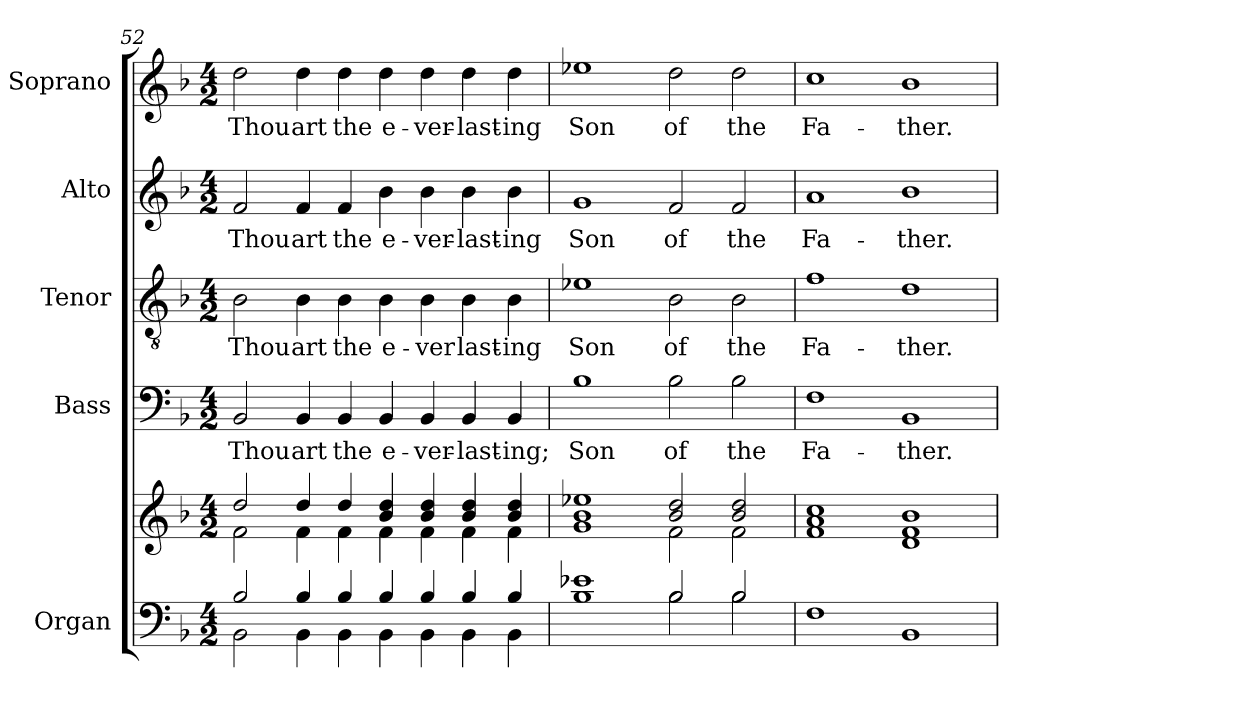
**kern	**kern	**kern	**text	**kern	**text	**kern	**text	**kern	**text
*part5	*part5	*part4	*part4	*part3	*part3	*part2	*part2	*part1	*part1
*staff6	*staff5	*staff4	*staff4	*staff3	*staff3	*staff2	*staff2	*staff1	*staff1
*I"Organ	*	*I"Bass	*	*I"Tenor	*	*I"Alto	*	*I"Soprano	*
*I'Org.	*	*I'B.	*	*I'T.	*	*I'A.	*	*I'S.	*
*clefF4	*clefG2	*clefF4	*	*clefGv2	*	*clefG2	*	*clefG2	*
*	*	*	*	*ITrd7c12	*	*	*	*	*
*k[b-]	*k[b-]	*k[b-]	*	*k[b-]	*	*k[b-]	*	*k[b-]	*
*F:	*F:	*F:	*	*F:	*	*F:	*	*F:	*
*M4/2	*M4/2	*M4/2	*	*M4/2	*	*M4/2	*	*M4/2	*
=52	=52	=52	=52	=52	=52	=52	=52	=52	=52
*^	*^	*	*	*	*	*	*	*	*
!	!	!	!	!	!LO:LY:b:color=#000000	!	!	!	!	!	!
!	!	!	!	!	!	!	!LO:LY:b:color=#000000	!	!	!	!
!	!	!	!	!	!	!	!	!	!LO:LY:b:color=#000000	!	!
!	!	!	!	!	!	!	!	!	!	!	!LO:LY:b:color=#000000
2B-i/	2BB-i\	2ddi/	2fi\	2BB-i/	Thou	2BB-i\	Thou	2fi/	Thou	2ddi\	Thou
!	!	!	!	!	!LO:LY:b:color=#000000	!	!	!	!	!	!
!	!	!	!	!	!	!	!LO:LY:b:color=#000000	!	!	!	!
!	!	!	!	!	!	!	!	!	!LO:LY:b:color=#000000	!	!
!	!	!	!	!	!	!	!	!	!	!	!LO:LY:b:color=#000000
4B-i/	4BB-i\	4ddi/	4fi\	4BB-i/	art	4BB-i\	art	4fi/	art	4ddi\	art
!	!	!	!	!	!LO:LY:b:color=#000000	!	!	!	!	!	!
!	!	!	!	!	!	!	!LO:LY:b:color=#000000	!	!	!	!
!	!	!	!	!	!	!	!	!	!LO:LY:b:color=#000000	!	!
!	!	!	!	!	!	!	!	!	!	!	!LO:LY:b:color=#000000
4B-i/	4BB-i\	4ddi/	4fi\	4BB-i/	the	4BB-i\	the	4fi/	the	4ddi\	the
!	!	!	!	!	!LO:LY:b:color=#000000	!	!	!	!	!	!
!	!	!	!	!	!	!	!LO:LY:b:color=#000000	!	!	!	!
!	!	!	!	!	!	!	!	!	!LO:LY:b:color=#000000	!	!
!	!	!	!	!	!	!	!	!	!	!	!LO:LY:b:color=#000000
4B-i/	4BB-i\	4b-i/ 4ddi	4fi\	4BB-i/	e-	4BB-i\	e-	4b-i\	e-	4ddi\	e-
!	!	!	!	!	!LO:LY:b:color=#000000	!	!	!	!	!	!
!	!	!	!	!	!	!	!LO:LY:b:color=#000000	!	!	!	!
!	!	!	!	!	!	!	!	!	!LO:LY:b:color=#000000	!	!
!	!	!	!	!	!	!	!	!	!	!	!LO:LY:b:color=#000000
4B-i/	4BB-i\	4b-i/ 4ddi	4fi\	4BB-i/	-ver-	4BB-i\	-ver	4b-i\	-ver-	4ddi\	-ver-
!	!	!	!	!	!LO:LY:b:color=#000000	!	!	!	!	!	!
!	!	!	!	!	!	!	!LO:LY:b:color=#000000	!	!	!	!
!	!	!	!	!	!	!	!	!	!LO:LY:b:color=#000000	!	!
!	!	!	!	!	!	!	!	!	!	!	!LO:LY:b:color=#000000
4B-i/	4BB-i\	4b-i/ 4ddi	4fi\	4BB-i/	-last-	4BB-i\	last-	4b-i\	-last-	4ddi\	-last-
!	!	!	!	!	!LO:LY:b:color=#000000	!	!	!	!	!	!
!	!	!	!	!	!	!	!LO:LY:b:color=#000000	!	!	!	!
!	!	!	!	!	!	!	!	!	!LO:LY:b:color=#000000	!	!
!	!	!	!	!	!	!	!	!	!	!	!LO:LY:b:color=#000000
4B-i/	4BB-i\	4b-i/ 4ddi	4fi\	4BB-i/	-ing;	4BB-i\	-ing	4b-i\	-ing	4ddi\	-ing
!!LO:PB:g=z
=53	=53	=53	=53	=53	=53	=53	=53	=53	=53	=53	=53
*	*^	*	*^	*	*	*	*	*	*	*	*
!	!	!	!	!	!	!	!LO:LY:b:color=#000000	!	!	!	!	!	!
!	!	!	!	!	!	!	!	!	!LO:LY:b:color=#000000	!	!	!	!
!	!	!	!	!	!	!	!	!	!	!	!LO:LY:b:color=#000000	!	!
!	!	!	!	!	!	!	!	!	!	!	!	!	!LO:LY:b:color=#000000
1B-i 1e-Xi	1.ryy	1ryy	1gi 1b-i 1ee-Xi	1.ryy	1ryy	1B-i	Son	1E-Xi	Son	1gi	Son	1ee-Xi	Son
!	!	!	!	!	!	!	!LO:LY:b:color=#000000	!	!	!	!	!	!
!	!	!	!	!	!	!	!	!	!LO:LY:b:color=#000000	!	!	!	!
!	!	!	!	!	!	!	!	!	!	!	!LO:LY:b:color=#000000	!	!
!	!	!	!	!	!	!	!	!	!	!	!	!	!LO:LY:b:color=#000000
2B-i/	.	2B-i\	2b-i/ 2ddi	.	2fi\	2B-i\	of	2BB-i\	of	2fi/	of	2ddi\	of
!	!	!	!	!	!	!	!LO:LY:b:color=#000000	!	!	!	!	!	!
!	!	!	!	!	!	!	!	!	!LO:LY:b:color=#000000	!	!	!	!
!	!	!	!	!	!	!	!	!	!	!	!LO:LY:b:color=#000000	!	!
!	!	!	!	!	!	!	!	!	!	!	!	!	!LO:LY:b:color=#000000
2B-i/	2B-i\	2ryy	2b-i/ 2ddi	2fi\	2ryy	2B-i\	the	2BB-i\	the	2fi/	the	2ddi\	the
*v	*v	*v	*	*	*	*	*	*	*	*	*	*	*
*	*v	*v	*v	*	*	*	*	*	*	*	*
=54	=54	=54	=54	=54	=54	=54	=54	=54	=54
*^	*^	*	*	*	*	*	*	*	*
*	*^	*	*^	*	*	*	*	*	*	*	*
!	!	!	!	!	!	!	!LO:LY:b:color=#000000	!	!	!	!	!	!
*v	*v	*v	*	*	*	*	*	*	*	*	*	*	*
*	*v	*v	*v	*	*	*	*	*	*	*	*
*^	*^	*	*	*	*	*	*	*	*
*	*^	*	*^	*	*	*	*	*	*	*	*
!	!	!	!	!	!	!	!	!	!LO:LY:b:color=#000000	!	!	!	!
*v	*v	*v	*	*	*	*	*	*	*	*	*	*	*
*	*v	*v	*v	*	*	*	*	*	*	*	*
*^	*^	*	*	*	*	*	*	*	*
*	*^	*	*^	*	*	*	*	*	*	*	*
!	!	!	!	!	!	!	!	!	!	!	!LO:LY:b:color=#000000	!	!
*v	*v	*v	*	*	*	*	*	*	*	*	*	*	*
*	*v	*v	*v	*	*	*	*	*	*	*	*
*^	*^	*	*	*	*	*	*	*	*
*	*^	*	*^	*	*	*	*	*	*	*	*
!	!	!	!	!	!	!	!	!	!	!	!	!	!LO:LY:b:color=#000000
*v	*v	*v	*	*	*	*	*	*	*	*	*	*	*
*	*v	*v	*v	*	*	*	*	*	*	*	*
1Fi	1fi 1ai 1cci	1Fi	Fa-	1Fi	Fa-	1ai	Fa-	1cci	Fa-
!	!	!	!LO:LY:b:color=#000000	!	!	!	!	!	!
!	!	!	!	!	!LO:LY:b:color=#000000	!	!	!	!
!	!	!	!	!	!	!	!LO:LY:b:color=#000000	!	!
!	!	!	!	!	!	!	!	!	!LO:LY:b:color=#000000
1BB-i	1di 1fi 1b-i	1BB-i	-ther.	1Di	-ther.	1b-i	-ther.	1b-i	-ther.
=	=	=	=	=	=	=	=	=	=
*-	*-	*-	*-	*-	*-	*-	*-	*-	*-
